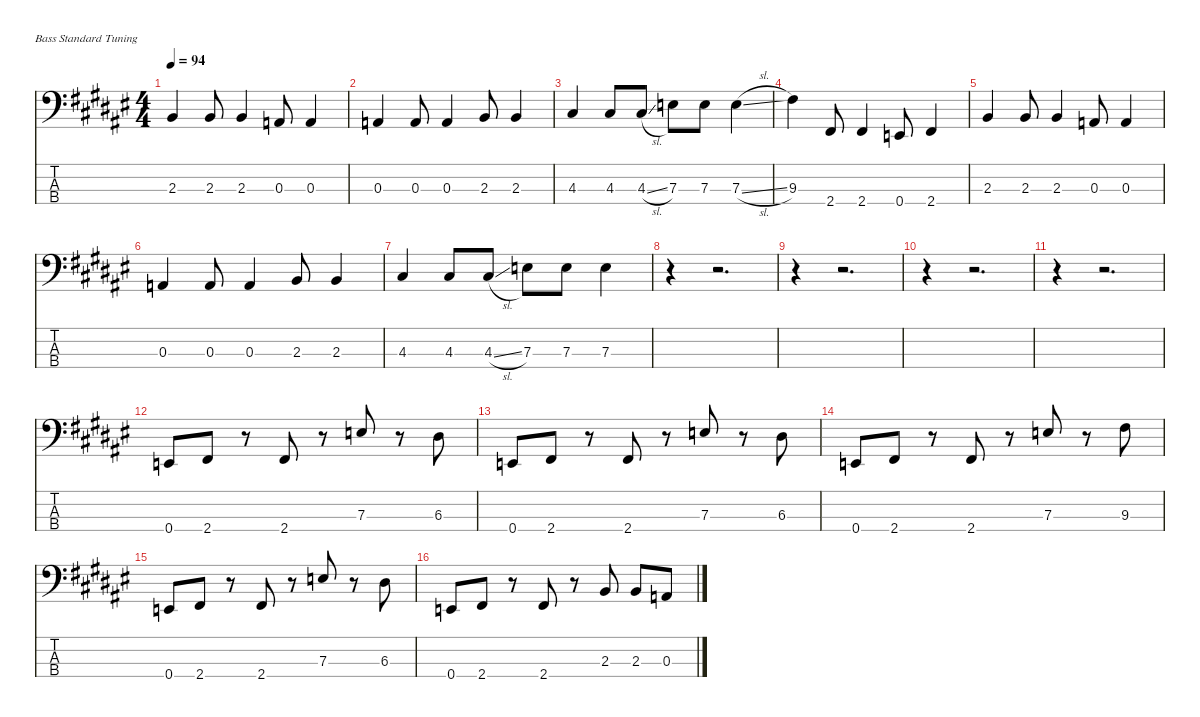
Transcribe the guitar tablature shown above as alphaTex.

\defaultSystemsLayout 4
\hideDynamics
\bracketExtendMode nobrackets
\singleTrackTrackNamePolicy hidden
\multiTrackTrackNamePolicy hidden
\otherSystemsTrackNameOrientation horizontal
\track ("Andy Rourke" "el.bs.") {instrument electricbassfinger}
\staff {score tabs}
\tuning (G2 D2 A1 E1)
\ts (4 4)
\tempo 94
\clef f4
\ks f#
2.3{acc forcenatural}.4{dy f beam Up} 2.3{acc forcenatural}.8{beam Up} 2.3{acc forcenatural}.4{beam Up} 0.3{acc forcenatural}.8{beam Up} 0.3{acc forcenatural}.4{beam Up} |
0.3{acc forcenatural}.4{beam Up} 0.3{acc forcenatural}.8{beam Up} 0.3{acc forcenatural}.4{beam Up} 2.3{acc forcenatural}.8{beam Up} 2.3{acc forcenatural}.4{beam Up} |
4.3{acc #}.4{beam Up} 4.3{acc #}.8{beam Up} 4.3{sl acc #}.8{beam Up} 7.3{acc forcenatural}.8{beam Down} 7.3{acc forcenatural}.8{beam Down} 7.3{sl acc forcenatural}.4{beam Down} |
9.3{acc #}.4{beam Down} 2.4{acc #}.8{beam Up} 2.4{acc #}.4{beam Up} 0.4{acc forcenatural}.8{beam Up} 2.4{acc #}.4{beam Up} |
2.3{acc forcenatural}.4{beam Up} 2.3{acc forcenatural}.8{beam Up} 2.3{acc forcenatural}.4{beam Up} 0.3{acc forcenatural}.8{beam Up} 0.3{acc forcenatural}.4{beam Up} |
0.3{acc forcenatural}.4{beam Up} 0.3{acc forcenatural}.8{beam Up} 0.3{acc forcenatural}.4{beam Up} 2.3{acc forcenatural}.8{beam Up} 2.3{acc forcenatural}.4{beam Up} |
4.3{acc #}.4{beam Up} 4.3{acc #}.8{beam Up} 4.3{sl acc #}.8{beam Up} 7.3{acc forcenatural}.8{beam Down} 7.3{acc forcenatural}.8{beam Down} 7.3{acc forcenatural}.4{beam Down} |
r.4{beam Down} r.2{d beam Down} |
r.4{beam Down} r.2{d beam Down} |
r.4{beam Down} r.2{d beam Down} |
r.4{beam Down} r.2{d beam Down} |
0.4{acc forcenatural}.8{beam Up} 2.4{acc #}.8{beam Up} r.8{beam Up} 2.4{acc #}.8{beam Up} r.8{beam Up} 7.3{acc forcenatural}.8{beam Down} r.8{beam Down} 6.3{acc #}.8{beam Down} |
0.4{acc forcenatural}.8{beam Up} 2.4{acc #}.8{beam Up} r.8{beam Up} 2.4{acc #}.8{beam Up} r.8{beam Up} 7.3{acc forcenatural}.8{beam Down} r.8{beam Down} 6.3{acc #}.8{beam Down} |
0.4{acc forcenatural}.8{beam Up} 2.4{acc #}.8{beam Up} r.8{beam Up} 2.4{acc #}.8{beam Up} r.8{beam Up} 7.3{acc forcenatural}.8{beam Down} r.8{beam Down} 9.3{acc #}.8{beam Down} |
0.4{acc forcenatural}.8{beam Up} 2.4{acc #}.8{beam Up} r.8{beam Up} 2.4{acc #}.8{beam Up} r.8{beam Up} 7.3{acc forcenatural}.8{beam Down} r.8{beam Down} 6.3{acc #}.8{beam Down} |
0.4{acc forcenatural}.8{beam Up} 2.4{acc #}.8{beam Up} r.8{beam Up} 2.4{acc #}.8{beam Up} r.8{beam Up} 2.3{acc forcenatural}.8{beam Up} 2.3{acc forcenatural}.8{beam Up} 0.3{acc forcenatural}.8{beam Up}
